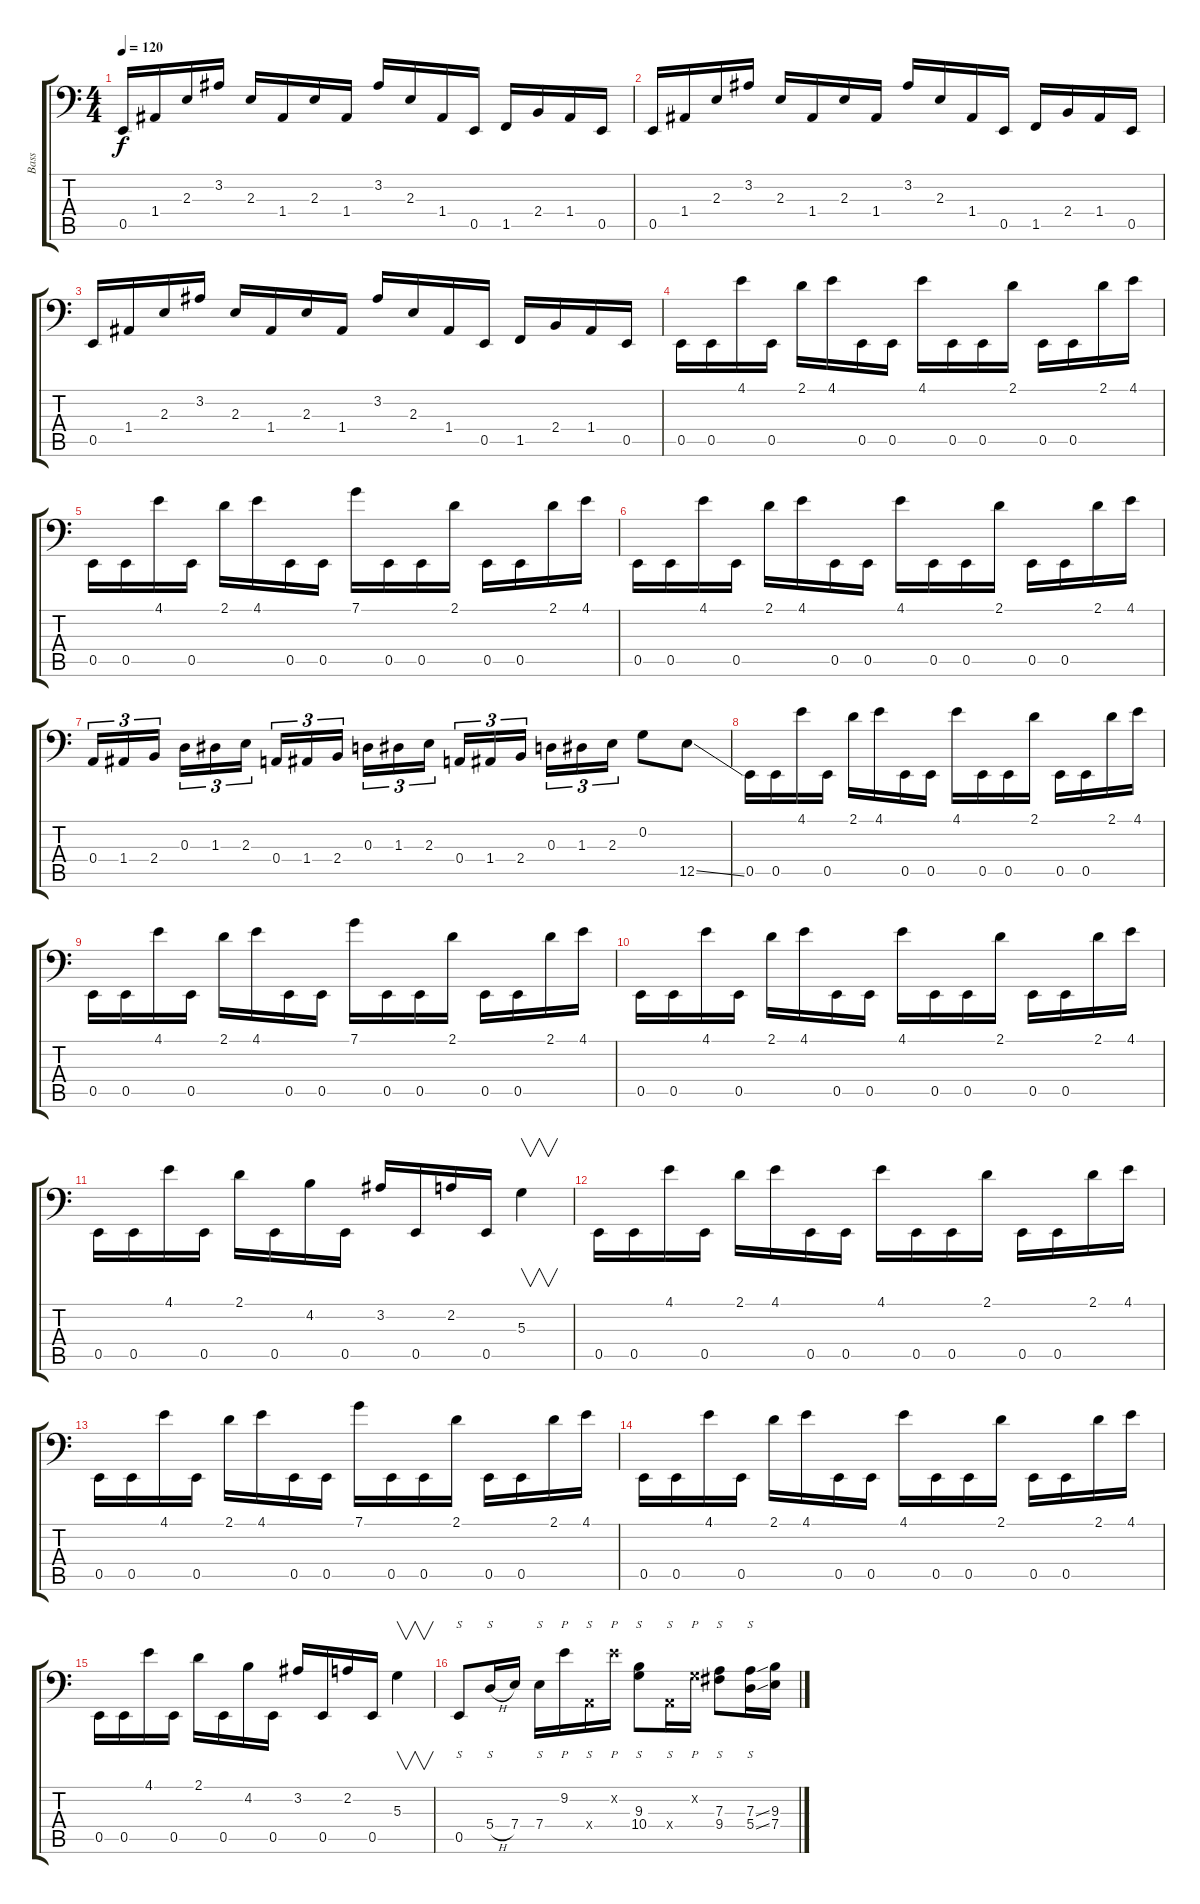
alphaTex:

\track ("Bass" "Bass") {instrument slapbass1}
\staff {score tabs}
\tuning (C3 G2 D2 A1 E1 B0) {hide}
\ts (4 4)
\tempo 120
\clef f4
\ks c
0.5.16{dy f} 1.4.16 2.3.16 3.2.16 2.3.16 1.4.16 2.3.16 1.4.16 3.2.16 2.3.16 1.4.16 0.5.16 1.5.16 2.4.16 1.4.16 0.5.16 |
0.5.16 1.4.16 2.3.16 3.2.16 2.3.16 1.4.16 2.3.16 1.4.16 3.2.16 2.3.16 1.4.16 0.5.16 1.5.16 2.4.16 1.4.16 0.5.16 |
0.5.16 1.4.16 2.3.16 3.2.16 2.3.16 1.4.16 2.3.16 1.4.16 3.2.16 2.3.16 1.4.16 0.5.16 1.5.16 2.4.16 1.4.16 0.5.16 |
0.5.16 0.5.16 4.1.16 0.5.16 2.1.16 4.1.16 0.5.16 0.5.16 4.1.16 0.5.16 0.5.16 2.1.16 0.5.16 0.5.16 2.1.16 4.1.16 |
0.5.16 0.5.16 4.1.16 0.5.16 2.1.16 4.1.16 0.5.16 0.5.16 7.1.16 0.5.16 0.5.16 2.1.16 0.5.16 0.5.16 2.1.16 4.1.16 |
0.5.16 0.5.16 4.1.16 0.5.16 2.1.16 4.1.16 0.5.16 0.5.16 4.1.16 0.5.16 0.5.16 2.1.16 0.5.16 0.5.16 2.1.16 4.1.16 |
0.4.16{tu (3 2)} 1.4.16{tu (3 2)} 2.4.16{tu (3 2)} 0.3.16{tu (3 2)} 1.3.16{tu (3 2)} 2.3.16{tu (3 2)} 0.4.16{tu (3 2)} 1.4.16{tu (3 2)} 2.4.16{tu (3 2)} 0.3.16{tu (3 2)} 1.3.16{tu (3 2)} 2.3.16{tu (3 2)} 0.4.16{tu (3 2)} 1.4.16{tu (3 2)} 2.4.16{tu (3 2)} 0.3.16{tu (3 2)} 1.3.16{tu (3 2)} 2.3.16{tu (3 2)} 0.2.8 12.5{ss}.8 |
0.5.16 0.5.16 4.1.16 0.5.16 2.1.16 4.1.16 0.5.16 0.5.16 4.1.16 0.5.16 0.5.16 2.1.16 0.5.16 0.5.16 2.1.16 4.1.16 |
0.5.16 0.5.16 4.1.16 0.5.16 2.1.16 4.1.16 0.5.16 0.5.16 7.1.16 0.5.16 0.5.16 2.1.16 0.5.16 0.5.16 2.1.16 4.1.16 |
0.5.16 0.5.16 4.1.16 0.5.16 2.1.16 4.1.16 0.5.16 0.5.16 4.1.16 0.5.16 0.5.16 2.1.16 0.5.16 0.5.16 2.1.16 4.1.16 |
0.5.16 0.5.16 4.1.16 0.5.16 2.1.16 0.5.16 4.2.16 0.5.16 3.2.16 0.5.16 2.2.16 0.5.16 5.3.4{v} |
0.5.16 0.5.16 4.1.16 0.5.16 2.1.16 4.1.16 0.5.16 0.5.16 4.1.16 0.5.16 0.5.16 2.1.16 0.5.16 0.5.16 2.1.16 4.1.16 |
0.5.16 0.5.16 4.1.16 0.5.16 2.1.16 4.1.16 0.5.16 0.5.16 7.1.16 0.5.16 0.5.16 2.1.16 0.5.16 0.5.16 2.1.16 4.1.16 |
0.5.16 0.5.16 4.1.16 0.5.16 2.1.16 4.1.16 0.5.16 0.5.16 4.1.16 0.5.16 0.5.16 2.1.16 0.5.16 0.5.16 2.1.16 4.1.16 |
0.5.16 0.5.16 4.1.16 0.5.16 2.1.16 0.5.16 4.2.16 0.5.16 3.2.16 0.5.16 2.2.16 0.5.16 5.3.4{v} |
0.5.8{s} 5.4{h}.16{s} 7.4.16 7.4.16{s} 9.2.16{p} 0.4{x}.16{s} 9.2{x}.16{p} (9.3 10.4).8{s} 0.4{x}.16{s} 0.2{x}.16{p} (7.3 9.4).8{s} (7.3{ss} 5.4{ss}).16{s} (9.3 7.4).16
